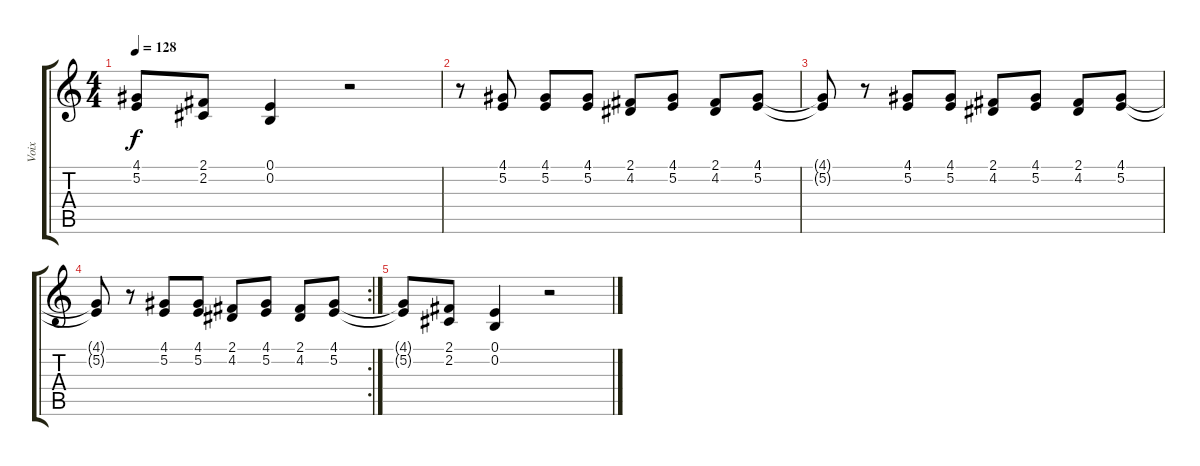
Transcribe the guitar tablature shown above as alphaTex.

\track ("Voix" "Voix") {instrument accordion}
\staff {score tabs}
\tuning (E4 B3 G3 D3 A2 E2) {hide}
\ts (4 4)
\tempo 128
\clef g2
\ks c
(4.1{t} 5.2{t}).8{dy f} (2.1 2.2).8 (0.1 0.2).4 r.2 |
r.8 (4.1 5.2).8 (4.1 5.2).8 (4.1 5.2).8 (2.1 4.2).8 (4.1 5.2).8 (2.1 4.2).8 (4.1 5.2).8 |
(4.1{t} 5.2{t}).8 r.8 (4.1 5.2).8 (4.1 5.2).8 (2.1 4.2).8 (4.1 5.2).8 (2.1 4.2).8 (4.1 5.2).8 |
\rc 2
(4.1{t} 5.2{t}).8 r.8 (4.1 5.2).8 (4.1 5.2).8 (2.1 4.2).8 (4.1 5.2).8 (2.1 4.2).8 (4.1 5.2).8 |
(4.1{t} 5.2{t}).8 (2.1 2.2).8 (0.1 0.2).4 r.2
